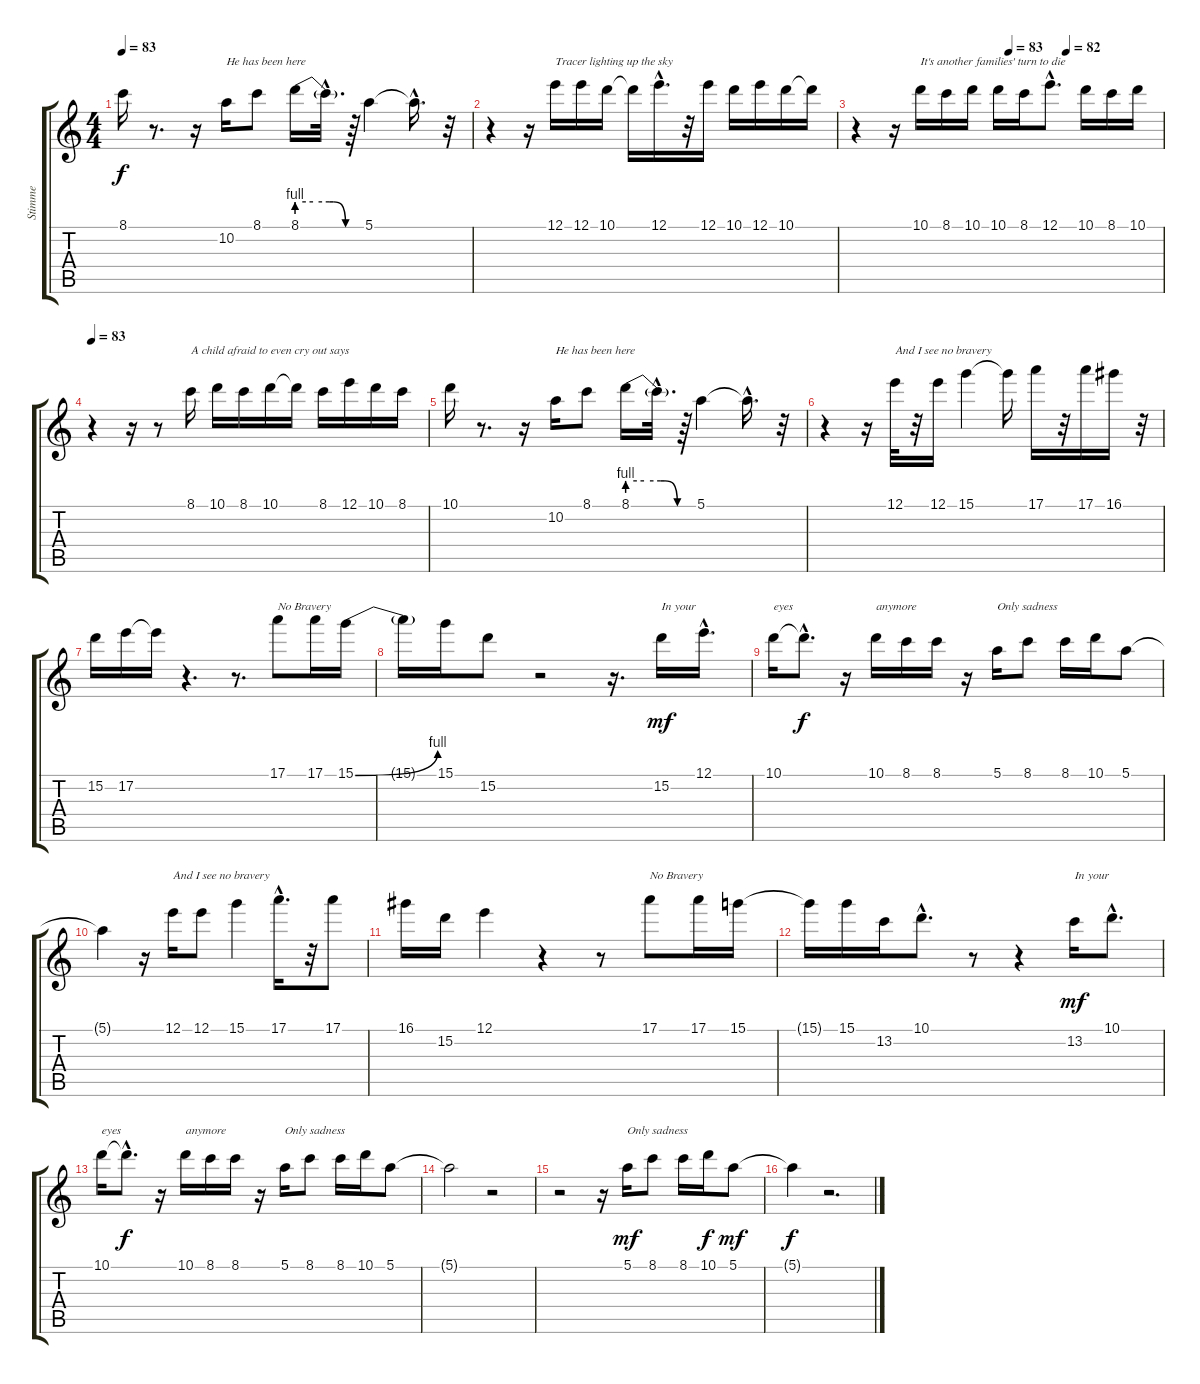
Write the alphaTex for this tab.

\track ("Stimme" "Stimme") {instrument distortionguitar}
\staff {score tabs}
\tuning (E4 B3 G3 D3 A2 E2) {hide}
\ts (4 4)
\tempo 83
\clef g2
\ks c
8.1.16{dy f} r.8{d} r.16 10.2.16{txt "He has been here"} 8.1.8 8.1{be (custom 0 4 20 4 40 4 45 4 60 0)}.16 8.1{hac t}.32{d} r.64 5.1.4 5.1{hac t}.16{d} r.32 |
r.4 r.16 12.1.16{txt "Tracer lighting up the sky"} 12.1.16 10.1.16 10.1{t}.16 12.1{hac}.16{d} r.32 12.1.16 10.1.16 12.1.16 10.1.16 10.1{t}.16 |
\tempo (83 0.5)
\tempo (82 0.6875)
r.4 r.16 10.1.16{txt "It's another families' turn to die"} 8.1.16 10.1.16 10.1.16 8.1.16 12.1{hac}.8{d} 10.1.16 8.1.16 10.1.16 |
\tempo 83
r.4 r.16 r.8 8.1.16{txt "A child afraid to even cry out says"} 10.1.16 8.1.16 10.1.16 10.1{t}.16 8.1.16 12.1.16 10.1.16 8.1.16 |
10.1.16 r.8{d} r.16 10.2.16{txt "He has been here"} 8.1.8 8.1{be (custom 0 4 20 4 40 4 45 4 60 0)}.16 8.1{hac t}.32{d} r.64 5.1.4 5.1{hac t}.16{d} r.32 |
r.4 r.16 12.1.32{txt "And I see no bravery"} r.32 12.1.16 15.1.4 15.1{t}.16 17.1.16 r.32 17.1.16 16.1.16 r.32 |
15.2.16 17.2.16 17.2{t}.16 r.4{d} r.8{d} 17.1.8{txt "No Bravery"} 17.1.16 15.1{be (bend 0 0 60 4)}.16 |
15.1{t}.16 15.1.16 15.2.8 r.2 r.16{d} 15.2.16{txt "In your" dy mf} 12.1{hac}.16{d} |
10.1.16{txt "eyes"} 10.1{hac t}.8{d dy f} r.16 10.1.16{txt "anymore"} 8.1.16 8.1.16 r.16 5.1.16{txt "Only sadness"} 8.1.8 8.1.16 10.1.16 5.1.8 |
5.1{t}.4 r.16 12.1.16{txt "And I see no bravery"} 12.1.8 15.1.4 17.1{hac}.16{d} r.32 17.1.8 |
16.1.16 15.2.16 12.1.4 r.4 r.8 17.1.8{txt "No Bravery"} 17.1.16 15.1.16 |
15.1{t}.16 15.1.16 13.2.16 10.1{hac}.8{d} r.8 r.4 13.2.16{txt "In your" dy mf} 10.1{hac}.8{d} |
10.1.16{txt "eyes"} 10.1{hac t}.8{d dy f} r.16 10.1.16{txt "anymore"} 8.1.16 8.1.16 r.16 5.1.16{txt "Only sadness"} 8.1.8 8.1.16 10.1.16 5.1.8 |
5.1{t}.2 r.2 |
r.2 r.16 5.1.16{txt "Only sadness" dy mf} 8.1.8 8.1.16 10.1.16{dy f} 5.1.8{dy mf} |
5.1{t}.4{dy f} r.2{d}
